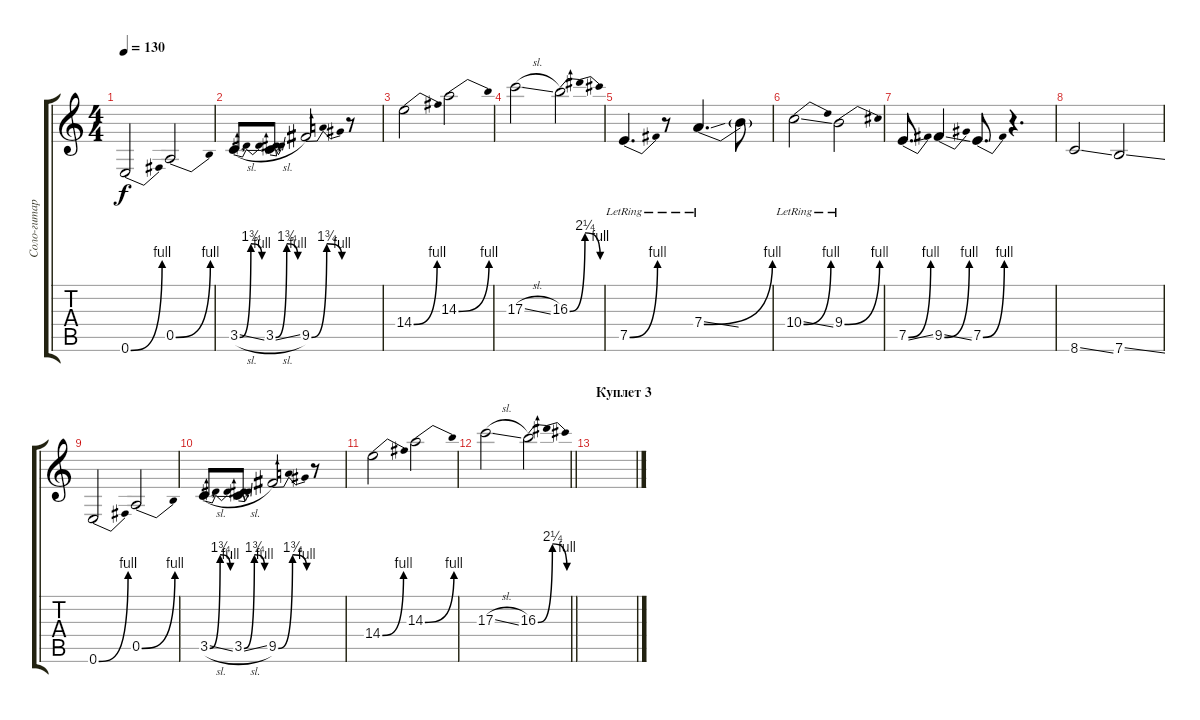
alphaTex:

\track ("Соло-гитара" "Соло-гитар") {instrument guitarharmonics}
\staff {score tabs}
\tuning (E4 B3 G3 D3 A2 E2) {hide}
\ts (4 4)
\tempo 130
\clef g2
\ks c
0.6{be (bend 0 0 60 4)}.2{dy f} 0.5{be (bend 0 0 60 4)}.2 |
3.5{be (bendrelease 0 0 30 7 30 7 60 4) sl}.8{d} 3.5{be (bendrelease 0 0 24 7 24 7 60 4) sl}.8{d} 9.5{be (bendrelease 0 0 39 7 39 7 60 4)}.2 r.8 |
14.4{be (bend 0 0 60 4)}.2 14.3{be (bend 0 0 60 4)}.2 |
17.3{sl}.2 16.3{be (bendrelease 0 0 41 9 41 9 60 4)}.2 |
7.5{be (bend 0 0 60 4) lr}.4{d volume 16} r.8 7.4{be (bend 0 0 60 4) ss lr}.4{d} 7.4{t}.8 |
10.4{be (bend 0 0 60 4) ss lr}.2 9.4{be (bend 0 0 60 4) lr}.2 |
7.5{be (bend 0 0 60 4) ss}.8{d} 9.5{be (bend 0 0 60 4) ss}.4 7.5{be (bend 0 0 60 4)}.8{d} r.4{d} |
8.6{be (hold 0 0 60 0) ss}.2 7.6{ss}.2 |
0.6{be (bend 0 0 60 4)}.2 0.5{be (bend 0 0 60 4)}.2 |
3.5{be (bendrelease 0 0 30 7 30 7 60 4) sl}.8{d} 3.5{be (bendrelease 0 0 24 7 24 7 60 4) sl}.8{d} 9.5{be (bendrelease 0 0 39 7 39 7 60 4)}.2 r.8 |
14.4{be (bend 0 0 60 4)}.2 14.3{be (bend 0 0 60 4)}.2 |
\barLineRight lightlight
17.3{sl}.2 16.3{be (bendrelease 0 0 41 9 41 9 60 4)}.2 |
\section ("" "Куплет 3")
